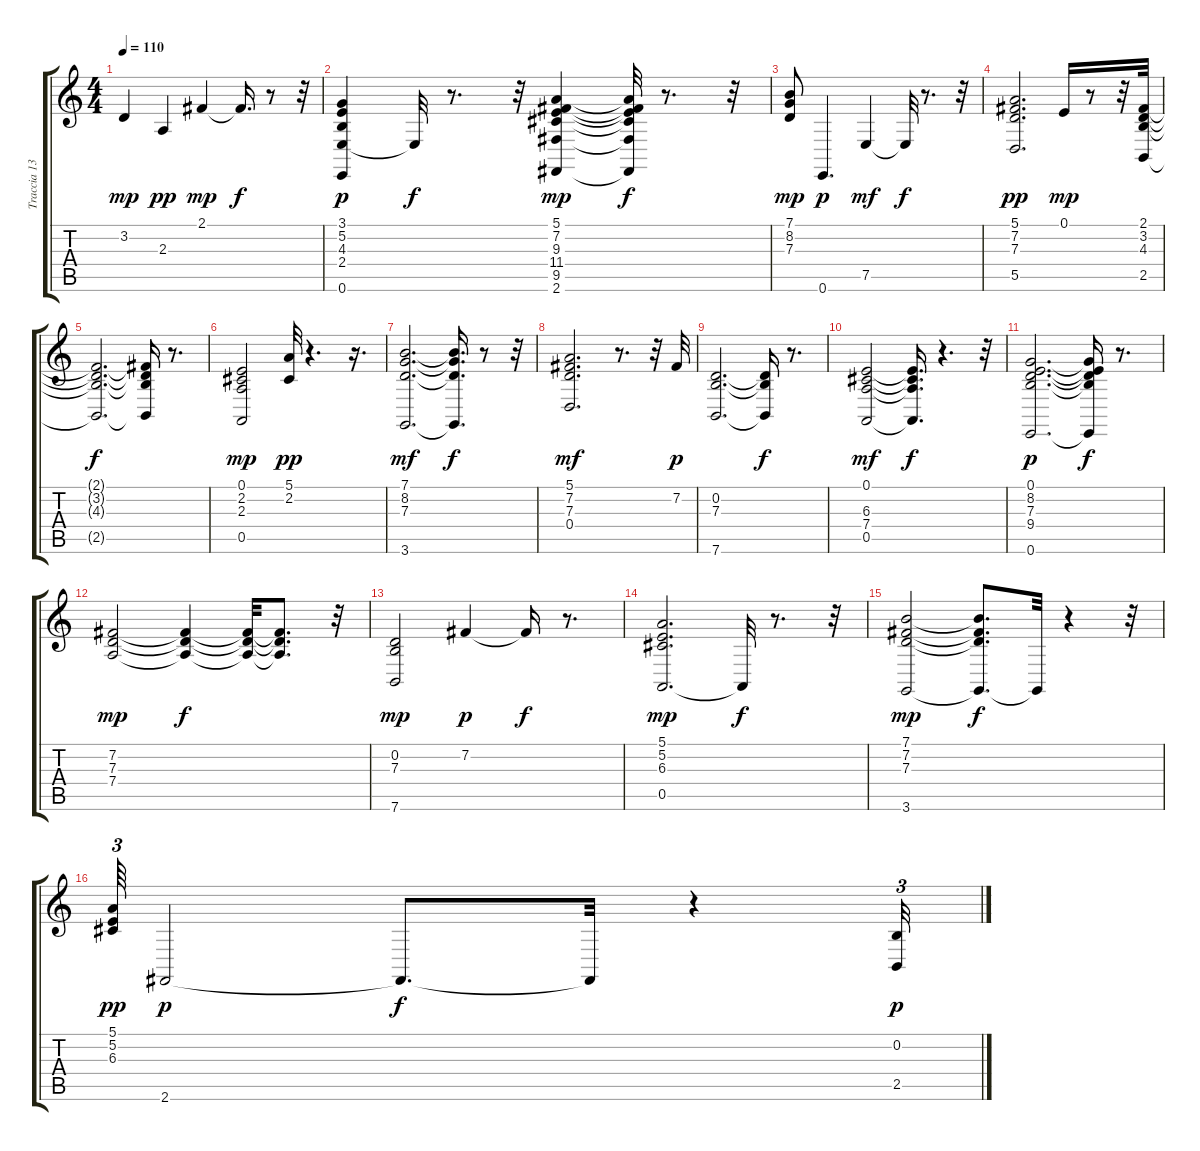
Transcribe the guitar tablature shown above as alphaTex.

\track ("Traccia 13" "Traccia 13") {instrument stringensemble2}
\staff {score tabs}
\tuning (E4 B3 G3 D3 A2 E2) {hide}
\ts (4 4)
\tempo 110
\clef g2
\ks c
3.2.4{dy mp} 2.3.4{dy pp} 2.1.4{dy mp} 2.1{t}.16{d dy f} r.8 r.32 |
(3.1 5.2 4.3 2.4 0.6).4{dy p} 2.4{t}.32{dy f} r.8{d} r.32 (5.1 7.2 9.3 11.4 9.5 2.6).4{dy mp} (5.1{t} 7.2{t} 9.3{t} 11.4{t} 9.5{t} 2.6{t}).32{dy f} r.8{d} r.32 |
(7.1 8.2 7.3).8{dy mp} 0.6.4{d dy p} 7.5.4{dy mf} 7.5{t}.32{dy f} r.8{d} r.32 |
(5.1 7.2 7.3 5.5).2{d dy pp} 0.1.16{dy mp} r.8 r.32 (2.1 3.2 4.3 2.5).32 |
(2.1{t} 3.2{t} 4.3{t} 2.5{t}).2{d dy f} (2.1{t} 3.2{t} 4.3{t} 2.5{t}).16 r.8{d} |
(0.1 2.2 2.3 0.5).2{dy mp} (5.1 2.2).32{dy pp} r.4{d} r.16{d} |
(7.1 8.2 7.3 3.6).2{d dy mf} (7.1{t} 8.2{t} 7.3{t} 3.6{t}).16{d dy f} r.8 r.32 |
(5.1 7.2 7.3 0.4).2{d dy mf} r.8{d} r.32 7.2.32{dy p} |
(0.2 7.3 7.6).2{d} (0.2{t} 7.3{t} 7.6{t}).16{dy f} r.8{d} |
(0.1 6.3 7.4 0.5).2{dy mf} (0.1{t} 6.3{t} 7.4{t} 0.5{t}).16{d dy f} r.4{d} r.32 |
(0.1 8.2 7.3 9.4 0.6).2{d dy p} (0.1{t} 8.2{t} 7.3{t} 9.4{t} 0.6{t}).16{dy f} r.8{d} |
(7.2 7.3 7.4).2{dy mp} (7.2{t} 7.3{t} 7.4{t}).4{dy f} (7.2{t} 7.3{t} 7.4{t}).32 (7.2{t} 7.3{t} 7.4{t}).8{d} r.32 |
(0.2 7.3 7.6).2{dy mp} 7.2.4{dy p} 7.2{t}.16{dy f} r.8{d} |
(5.1 5.2 6.3 0.5).2{d dy mp} 0.5{t}.32{dy f} r.8{d} r.32 |
(7.1 7.2 7.3 3.6).2{dy mp} (7.1{t} 7.2{t} 7.3{t} 3.6{t}).8{d dy f} 3.6{t}.32 r.4 r.32 |
(5.1 5.2 6.3).64{tu (3 2) dy pp} 2.6.2{dy p} 2.6{t}.8{d dy f} 2.6{t}.32 r.4 (0.2 2.5).32{tu (3 2) dy p}
